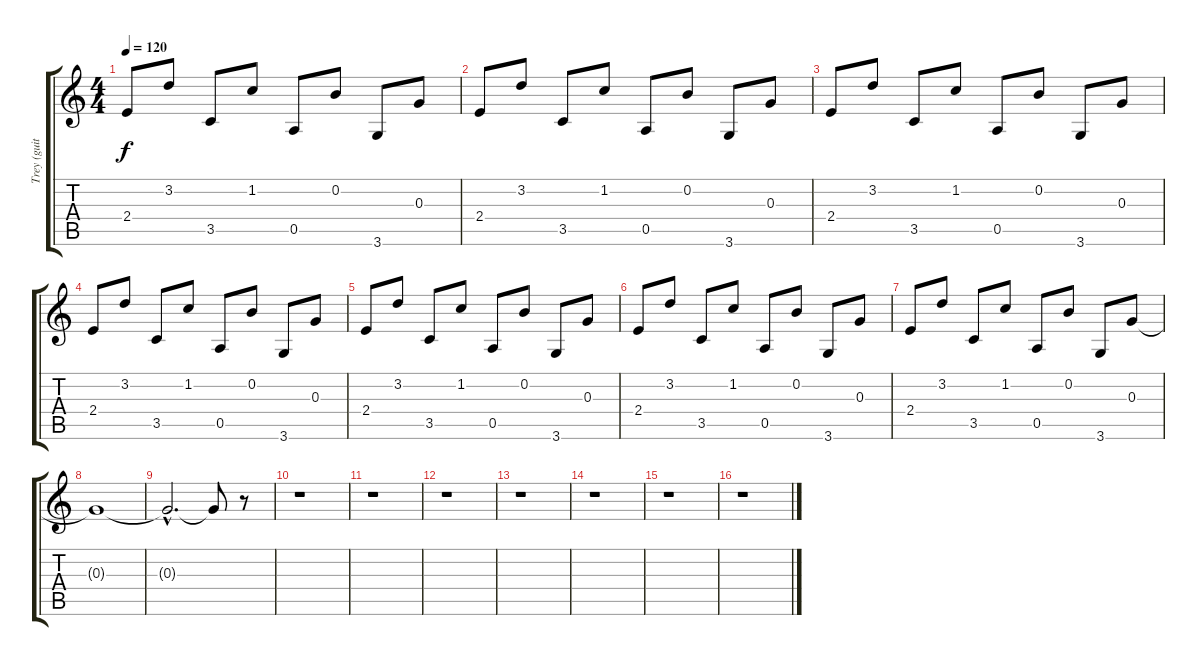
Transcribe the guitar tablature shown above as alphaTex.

\track ("Trey (guitar) lead singer" "Trey (guit") {instrument distortionguitar}
\staff {score tabs}
\tuning (E4 B3 G3 D3 A2 E2) {hide}
\ts (4 4)
\tempo 120
\clef g2
\ks c
2.4.8{dy f} 3.2.8 3.5.8 1.2.8 0.5.8 0.2.8 3.6.8 0.3.8 |
2.4.8 3.2.8 3.5.8 1.2.8 0.5.8 0.2.8 3.6.8 0.3.8 |
2.4.8 3.2.8 3.5.8 1.2.8 0.5.8 0.2.8 3.6.8 0.3.8 |
2.4.8 3.2.8 3.5.8 1.2.8 0.5.8 0.2.8 3.6.8 0.3.8 |
2.4.8 3.2.8 3.5.8 1.2.8 0.5.8 0.2.8 3.6.8 0.3.8 |
2.4.8 3.2.8 3.5.8 1.2.8 0.5.8 0.2.8 3.6.8 0.3.8 |
2.4.8 3.2.8 3.5.8 1.2.8 0.5.8 0.2.8 3.6.8 0.3.8 |
0.3{t}.1 |
0.3{hac t}.2{d} 0.3{t}.8 r.8 |
r.1 |
r.1 |
r.1 |
r.1 |
r.1 |
r.1 |
r.1
